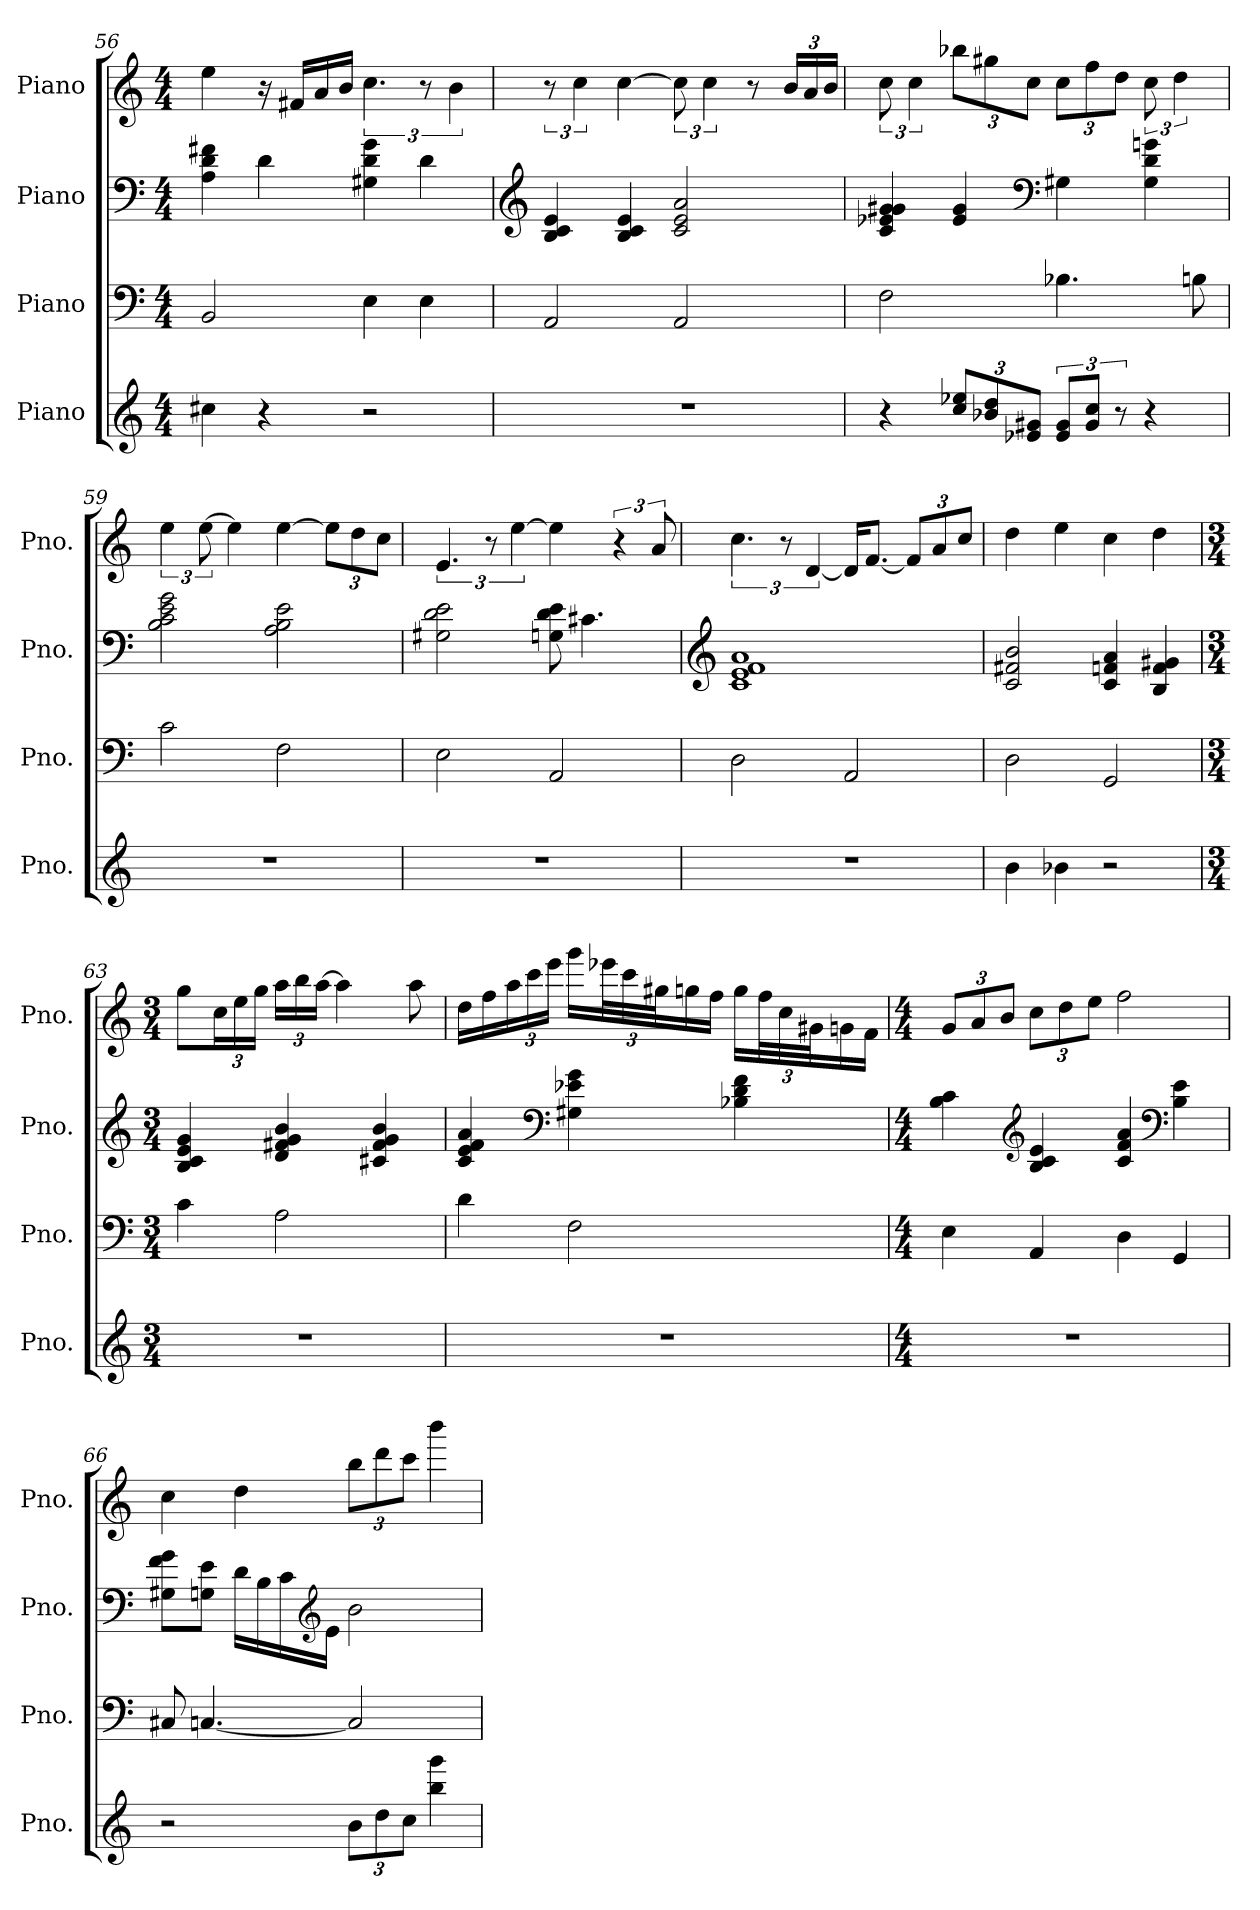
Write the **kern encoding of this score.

**kern	**kern	**kern	**kern
*part4	*part3	*part2	*part1
*staff4	*staff3	*staff2	*staff1
*I"Piano	*I"Piano	*I"Piano	*I"Piano
*I'Pno.	*I'Pno.	*I'Pno.	*I'Pno.
*clefG2	*clefF4	*clefF4	*clefG2
*k[]	*k[]	*k[]	*k[]
*M4/4	*M4/4	*M4/4	*M4/4
=56	=56	=56	=56
4cc#X\	2BB/	4A\ 4d\ 4f#X\	4ee\
4r	.	4d\	16r
.	.	.	16f#X/LL
.	.	.	16a/
.	.	.	16b/JJ
2r	4E\	4G#X\ 4d\ 4g\	6.cc\
.	4E\	4d\	12r
.	.	.	6b\
=57	=57	=57	=57
*	*	*clefG2	*
1r	2AA/	4B/ 4c/ 4e/	12r
.	.	.	6cc\
.	.	4B/ 4c/ 4e/	[4cc\
.	2AA/	2c/ 2e/ 2a/	12cc\]
.	.	.	6cc\
.	.	.	8r
*	*	*	*Xbrackettup
.	.	.	24b/LL
.	.	.	24a/
.	.	.	24b/JJ
!!LO:LB:g=z
=58	=58	=58	=58
*	*	*	*brackettup
4r	2F\	4c/ 4e-X/ 4g/ 4g#X/	12cc\
.	.	.	6cc\
*Xbrackettup	*	*	*Xbrackettup
12cc/ 12ee-X/L	.	4e-/ 4g#/	12bb-X\L
12b-X/ 12dd/	.	.	12gg#X\
12e-X/ 12g#X/J	.	.	12cc\J
*	*	*clefF4	*
*brackettup	*	*	*
12e-/ 12g#/L	4.B-X\	4G#X\	12cc\L
12g#/ 12cc/J	.	.	12ff\
12r	.	.	12dd\J
*	*	*	*brackettup
4r	.	4G#\ 4d\ 4gn\	12cc\
.	.	.	6dd\
.	8Bn\	.	.
=59	=59	=59	=59
1r	2c\	2B\ 2c\ 2e\ 2g\	6ee\
.	.	.	[12ee\
.	.	.	4ee\]
.	2F\	2A\ 2B\ 2e\	[4ee\
*	*	*	*Xbrackettup
.	.	.	12ee\L]
.	.	.	12dd\
.	.	.	12cc\J
=60	=60	=60	=60
*	*	*	*brackettup
1r	2E\	2G#X\ 2d\ 2e\	6.e/
.	.	.	12r
.	.	.	[6ee\
.	2AA/	8Gn\ 8d\ 8e\	4ee\]
.	.	4.c#X\	.
.	.	.	6r
.	.	.	12a/
!!LO:LB:g=z
=61	=61	=61	=61
*	*	*clefG2	*
1r	2D\	1c 1e 1f 1a	6.cc\
.	.	.	12r
.	.	.	[6d/
.	2AA/	.	16d/KL]
.	.	.	[8.f/J
*	*	*	*Xbrackettup
.	.	.	12f/L]
.	.	.	12a/
.	.	.	12cc/J
=62	=62	=62	=62
4b\	2D\	2c/ 2f#X/ 2b/	4dd\
4b-X\	.	.	4ee\
2r	2GG/	4c/ 4fn/ 4a/	4cc\
.	.	4B/ 4f/ 4g#X/	4dd\
=63	=63	=63	=63
*M3/4	*M3/4	*M3/4	*M3/4
2.r	4c\	4B/ 4c/ 4e/ 4g/	8gg\L
.	.	.	24cc\L
.	.	.	24ee\
.	.	.	24gg\JJ
.	2A\	4d/ 4f#X/ 4g/ 4b/	24aa\LL
.	.	.	24bb\
.	.	.	[24aa\JJ
.	.	.	4aa\]
.	.	4c#X/ 4f#/ 4g/ 4b/	.
.	.	.	8aa\
!!LO:PB:g=z
=64	=64	=64	=64
2.r	4d\	4c/ 4e/ 4f/ 4a/	16dd\LL
.	.	.	16ff\
.	.	.	24aa\
.	.	.	24ccc\
.	.	.	24eee\JJ
*	*	*clefF4	*
.	2F\	4G#X\ 4e-X\ 4g\	16ggg\LL
.	.	.	48eee-X\L
.	.	.	48ccc\
.	.	.	48gg#X\J
.	.	.	16ggn\
.	.	.	16ff\JJ
.	.	4B-X\ 4d\ 4f\	16gg\LL
.	.	.	48ff\L
.	.	.	48cc\
.	.	.	48g#X\J
.	.	.	16gn\
.	.	.	16f\JJ
=65	=65	=65	=65
*M4/4	*M4/4	*M4/4	*M4/4
1r	4E\	4B\ 4c\	12g/L
.	.	.	12a/
.	.	.	12b/J
*	*	*clefG2	*
.	4AA/	4B/ 4c/ 4e/	12cc\L
.	.	.	12dd\
.	.	.	12ee\J
.	4D\	4c/ 4f/ 4a/	2ff\
*	*	*clefF4	*
.	4GG/	4B\ 4e\	.
!!LO:LB:g=z
=66	=66	=66	=66
2r	8C#X/	8G#X\ 8f\ 8g\L	4cc\
.	[4.Cn/	8Gn\ 8e\J	.
.	.	16d\LL	4dd\
.	.	16B\	.
.	.	16c\	.
*	*	*clefG2	*
.	.	16e\JJ	.
*Xbrackettup	*	*	*
12b\L	2C/]	2b\	12bb\L
12dd\	.	.	12ddd\
12cc\J	.	.	12ccc\J
4bb\ 4ggg\	.	.	4bbb\
=	=	=	=
*-	*-	*-	*-
